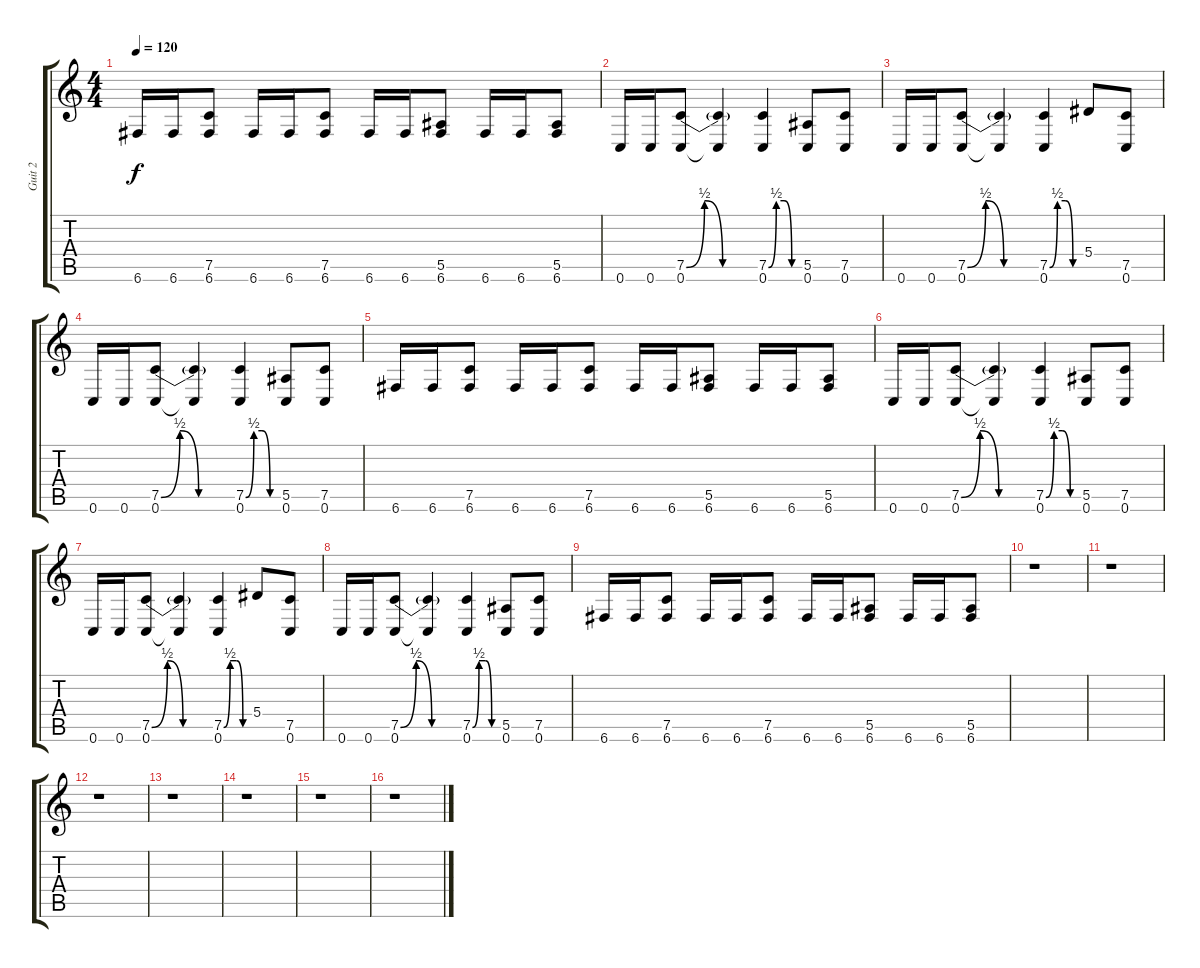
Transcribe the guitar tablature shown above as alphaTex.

\track ("Guit 2" "Guit 2") {instrument distortionguitar}
\staff {score tabs}
\tuning (C4 G3 Eb3 Bb2 F2 C2) {hide}
\ts (4 4)
\tempo 120
\clef g2
\ks c
6.6.16{dy f} 6.6.16 (7.5 6.6).8 6.6.16 6.6.16 (7.5 6.6).8 6.6.16 6.6.16 (5.5 6.6).8 6.6.16 6.6.16 (5.5 6.6).8 |
0.6.16 0.6.16 (7.5{be (custom 0 0 15 2 30 0 45 0 60 0)} 0.6).8 (7.5{t} 0.6{t}).4 (7.5{be (custom 0 0 15 2 30 2 45 0 60 0)} 0.6).4 (5.5 0.6).8 (7.5 0.6).8 |
0.6.16 0.6.16 (7.5{be (custom 0 0 15 2 30 0 45 0 60 0)} 0.6).8 (7.5{t} 0.6{t}).4 (7.5{be (custom 0 0 15 2 30 2 45 0 60 0)} 0.6).4 5.4.8 (7.5 0.6).8 |
0.6.16 0.6.16 (7.5{be (custom 0 0 15 2 30 0 45 0 60 0)} 0.6).8 (7.5{t} 0.6{t}).4 (7.5{be (custom 0 0 15 2 30 2 45 0 60 0)} 0.6).4 (5.5 0.6).8 (7.5 0.6).8 |
6.6.16 6.6.16 (7.5 6.6).8 6.6.16 6.6.16 (7.5 6.6).8 6.6.16 6.6.16 (5.5 6.6).8 6.6.16 6.6.16 (5.5 6.6).8 |
0.6.16 0.6.16 (7.5{be (custom 0 0 15 2 30 0 45 0 60 0)} 0.6).8 (7.5{t} 0.6{t}).4 (7.5{be (custom 0 0 15 2 30 2 45 0 60 0)} 0.6).4 (5.5 0.6).8 (7.5 0.6).8 |
0.6.16 0.6.16 (7.5{be (custom 0 0 15 2 30 0 45 0 60 0)} 0.6).8 (7.5{t} 0.6{t}).4 (7.5{be (custom 0 0 15 2 30 2 45 0 60 0)} 0.6).4 5.4.8 (7.5 0.6).8 |
0.6.16 0.6.16 (7.5{be (custom 0 0 15 2 30 0 45 0 60 0)} 0.6).8 (7.5{t} 0.6{t}).4 (7.5{be (custom 0 0 15 2 30 2 45 0 60 0)} 0.6).4 (5.5 0.6).8 (7.5 0.6).8 |
6.6.16 6.6.16 (7.5 6.6).8 6.6.16 6.6.16 (7.5 6.6).8 6.6.16 6.6.16 (5.5 6.6).8 6.6.16 6.6.16 (5.5 6.6).8 |
r.1 |
r.1 |
r.1 |
r.1 |
r.1 |
r.1 |
r.1
